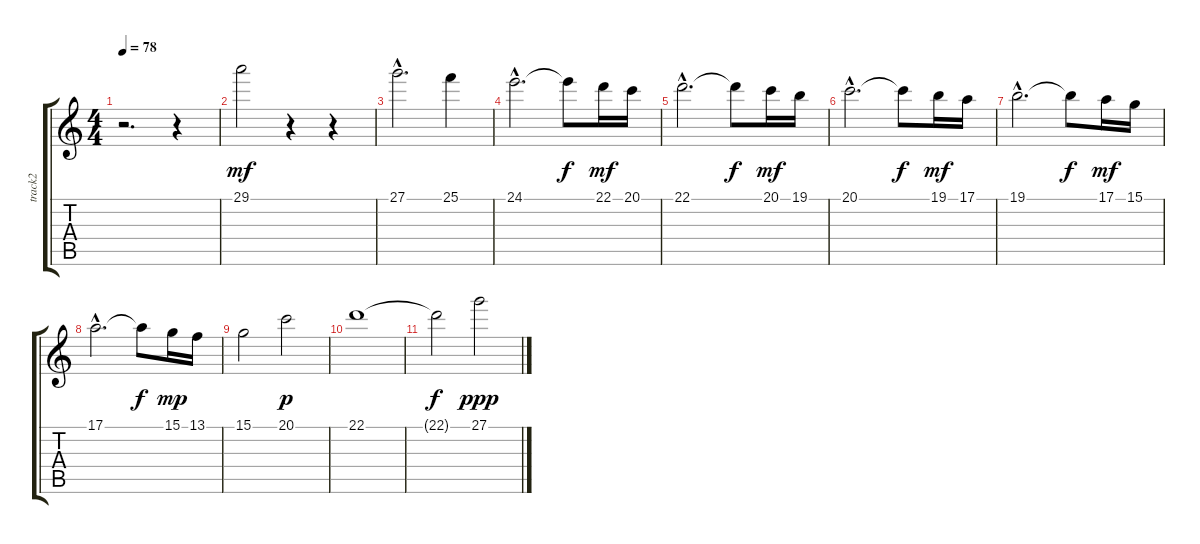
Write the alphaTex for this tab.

\track ("track2" "track2") {instrument stringensemble1}
\staff {score tabs}
\tuning (E4 B3 G3 D3 A2 E2) {hide}
\ts (4 4)
\tempo 78
\clef g2
\ks c
r.2{d dy mf} r.4 |
29.1.2 r.4 r.4 |
27.1{hac}.2{d} 25.1.4 |
24.1{hac}.2{d} 24.1{t}.8{dy f} 22.1.16{dy mf} 20.1.16 |
22.1{hac}.2{d} 22.1{t}.8{dy f} 20.1.16{dy mf} 19.1.16 |
20.1{hac}.2{d} 20.1{t}.8{dy f} 19.1.16{dy mf} 17.1.16 |
19.1{hac}.2{d} 19.1{t}.8{dy f} 17.1.16{dy mf} 15.1.16 |
17.1{hac}.2{d} 17.1{t}.8{dy f} 15.1.16{dy mp} 13.1.16 |
15.1.2 20.1.2{dy p} |
22.1.1 |
22.1{t}.2{dy f} 27.1.2{dy ppp}
